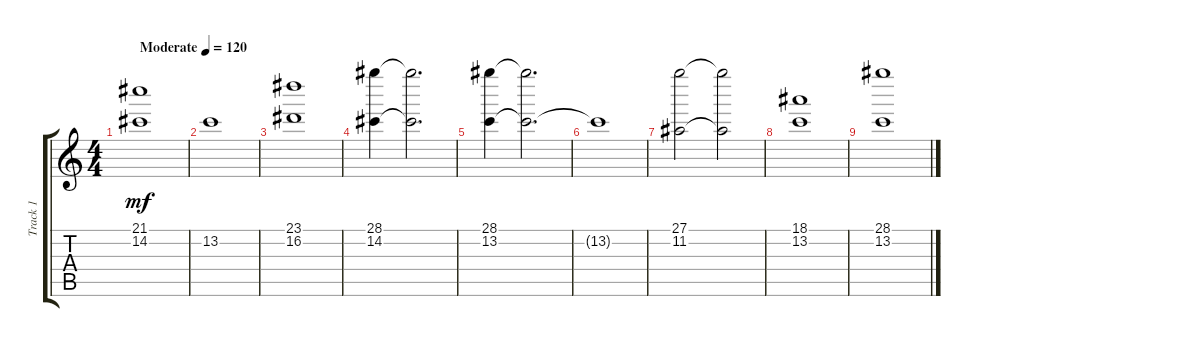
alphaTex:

\track ("Track 1" "Track 1") {instrument overdrivenguitar}
\staff {score tabs}
\tuning (E4 B3 G3 D3 A2 E2) {hide}
\ts (4 4)
\tempo (120 "Moderate")
\clef g2
\ks c
(21.1 14.2).1{dy mf instrument overdrivenguitar} |
13.2.1 |
(23.1 16.2).1 |
(28.1 14.2).4 (28.1{t} 14.2{t}).2{d} |
(28.1 13.2).4 (28.1{t} 13.2{t}).2{d} |
13.2{t}.1 |
(27.1 11.2).2 (27.1{t} 11.2{t}).2 |
(18.1 13.2).1 |
(28.1 13.2).1{volume 0}
